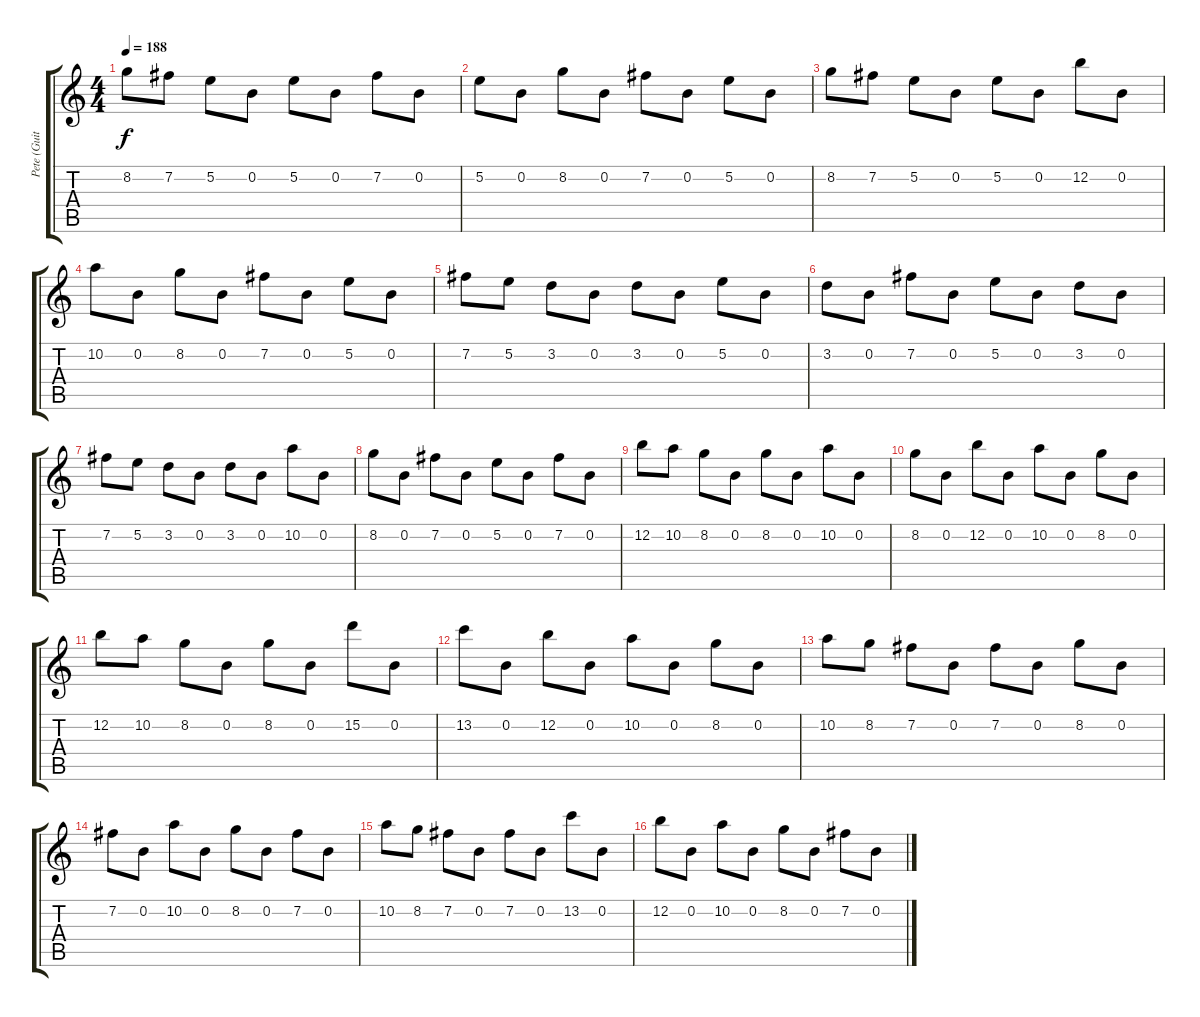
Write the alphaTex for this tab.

\track ("Pete (Guitar I)" "Pete (Guit") {solo instrument distortionguitar}
\staff {score tabs}
\tuning (E4 B3 G3 D3 A2 E2) {hide}
\ts (4 4)
\tempo 188
\clef g2
\ks c
8.2.8{dy f} 7.2.8 5.2.8 0.2.8 5.2.8 0.2.8 7.2.8 0.2.8 |
5.2.8 0.2.8 8.2.8 0.2.8 7.2.8 0.2.8 5.2.8 0.2.8 |
8.2.8 7.2.8 5.2.8 0.2.8 5.2.8 0.2.8 12.2.8 0.2.8 |
10.2.8 0.2.8 8.2.8 0.2.8 7.2.8 0.2.8 5.2.8 0.2.8 |
7.2.8 5.2.8 3.2.8 0.2.8 3.2.8 0.2.8 5.2.8 0.2.8 |
3.2.8 0.2.8 7.2.8 0.2.8 5.2.8 0.2.8 3.2.8 0.2.8 |
7.2.8 5.2.8 3.2.8 0.2.8 3.2.8 0.2.8 10.2.8 0.2.8 |
8.2.8 0.2.8 7.2.8 0.2.8 5.2.8 0.2.8 7.2.8 0.2.8 |
12.2.8 10.2.8 8.2.8 0.2.8 8.2.8 0.2.8 10.2.8 0.2.8 |
8.2.8 0.2.8 12.2.8 0.2.8 10.2.8 0.2.8 8.2.8 0.2.8 |
12.2.8 10.2.8 8.2.8 0.2.8 8.2.8 0.2.8 15.2.8 0.2.8 |
13.2.8 0.2.8 12.2.8 0.2.8 10.2.8 0.2.8 8.2.8 0.2.8 |
10.2.8 8.2.8 7.2.8 0.2.8 7.2.8 0.2.8 8.2.8 0.2.8 |
7.2.8 0.2.8 10.2.8 0.2.8 8.2.8 0.2.8 7.2.8 0.2.8 |
10.2.8 8.2.8 7.2.8 0.2.8 7.2.8 0.2.8 13.2.8 0.2.8 |
12.2.8 0.2.8 10.2.8 0.2.8 8.2.8 0.2.8 7.2.8 0.2.8
